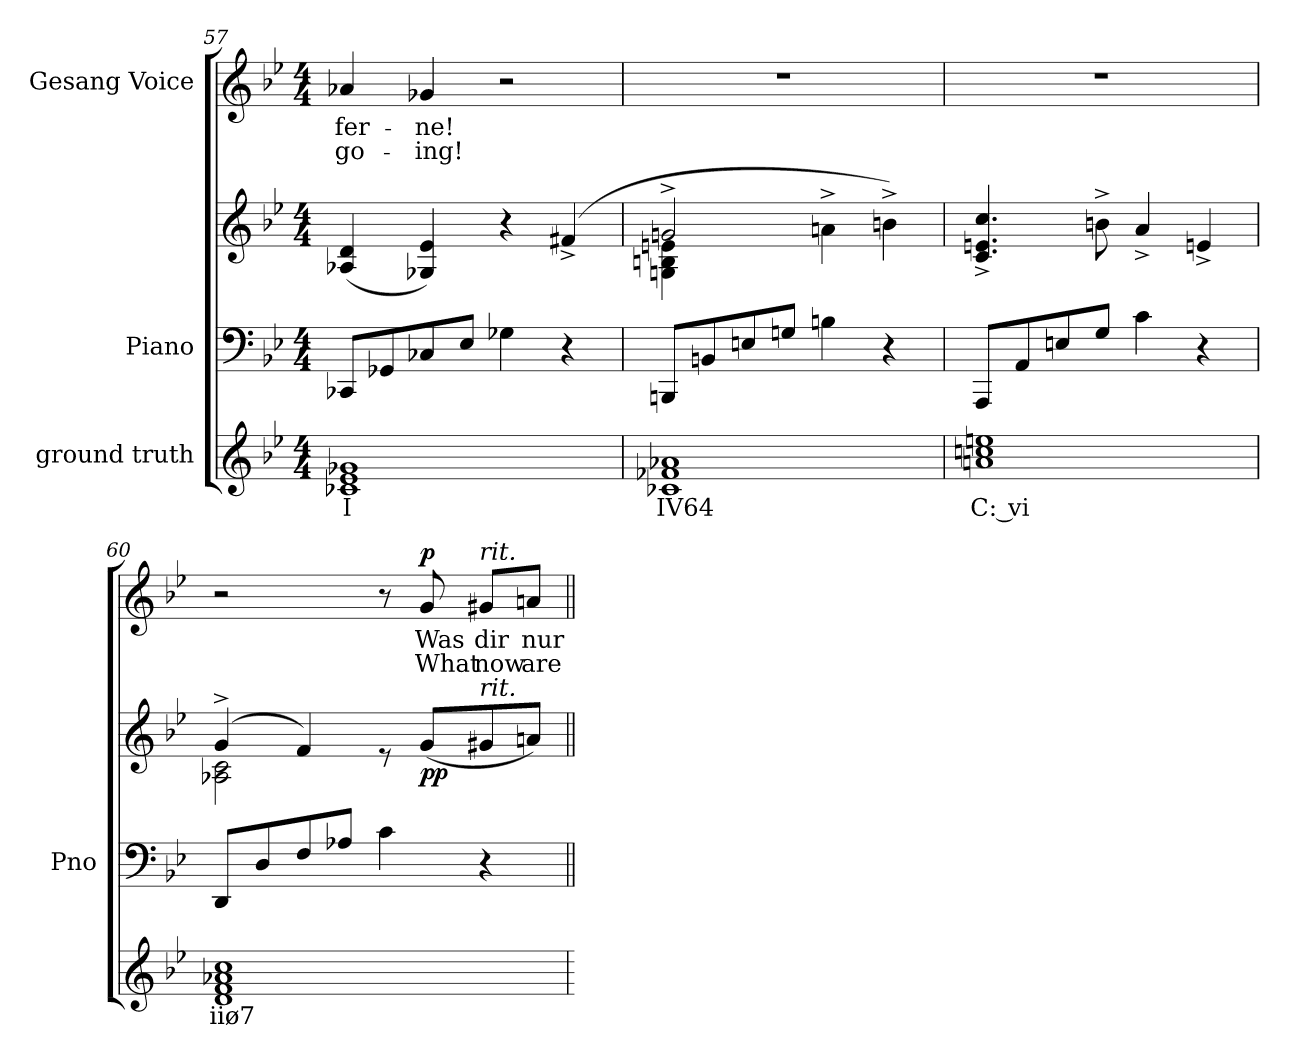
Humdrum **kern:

**kern	**text	**kern	**kern	**dynam	**kern	**text	**text	**dynam
*part3	*part3	*part2	*part2	*part2	*part1	*part1	*part1	*part1
*staff4	*staff4	*staff3	*staff2	*staff2/3	*staff1	*staff1	*staff1	*staff1
*I"ground truth	*	*I"Piano	*	*	*I"Gesang Voice	*	*	*
*	*	*I'Pno	*	*	*	*	*	*
*	*	*clefF4	*clefG2	*	*clefG2	*	*	*
*k[b-e-]	*	*k[b-e-]	*k[b-e-]	*	*k[b-e-]	*	*	*
*M4/4	*	*M4/4	*M4/4	*	*M4/4	*	*	*
=57	=57	=57	=57	=57	=57	=57	=57	=57
!	!	!	!	!	!	!LO:LY:b	!LO:LY:b	!
1c-X 1e- 1g-X	I	8CC-X/L	(>4A-X/ 4d/	.	4a-X/	fer-	go-	.
.	.	8GG-X/	.	.	.	.	.	.
!	!	!	!	!	!	!LO:LY:b	!LO:LY:b	!
.	.	8C-X/	4G-X/ 4e-/)	.	4g-X/	-ne!	-ing!	.
.	.	8E-/J	.	.	.	.	.	.
.	.	4G-X\	4r	.	2r	.	.	.
.	.	4r	(>4f#X^/	.	.	.	.	.
=58	=58	=58	=58	=58	=58	=58	=58	=58
*	*	*	*^	*	*	*	*	*
1c-X 1f-X 1a-X	IV64	8BBBn/L	2gn^/	4Gn\ 4Bn\ 4en\	.	1r	.	.	.
.	.	8BBn/	.	.	.	.	.	.	.
.	.	8En/	.	4rgyy	.	.	.	.	.
.	.	8Gn/J	.	.	.	.	.	.	.
.	.	4Bn\	4an^\	4rgyy	.	.	.	.	.
.	.	4r	4rFyy	4bn^\)	.	.	.	.	.
*	*	*	*v	*v	*	*	*	*	*
=59	=59	=59	=59	=59	=59	=59	=59	=59
1an 1ccn 1een	C: vi	8AAA/L	4.c/^ 4.en/^ 4.cc/^	.	1r	.	.	.
.	.	8AA/	.	.	.	.	.	.
.	.	8En/	.	.	.	.	.	.
.	.	8G/J	8bn^\	.	.	.	.	.
.	.	4c\	4a^/	.	.	.	.	.
.	.	4r	4en^/	.	.	.	.	.
=60	=60	=60	=60	=60	=60	=60	=60	=60
*	*	*^	*^	*	*	*	*	*
1d 1f 1a-X 1cc	iiø7	2ryy	8DD/L	(>4g^/	2A-X\ 2c\	.	2r	.	.	.
.	.	.	8D/	.	.	.	.	.	.	.
.	.	.	8F/	4f/)	.	.	.	.	.	.
.	.	.	8A-X/J	.	.	.	.	.	.	.
.	.	2ryy	4c\	8re	2ryy	.	8r	.	.	.
!	!	!	!	!	!	!LO:DY:b	!	!LO:LY:b	!LO:LY:b	!LO:DY:a
.	.	.	.	(<8g/L	.	pp	8g/	Was	What	p
!	!	!	!	!	!	!	!LO:TX:a:i:t=rit.	!	!	!
!	!	!	!	!LO:TX:a:i:t=rit.	!	!	!	!	!	!
!	!	!	!	!	!	!	!	!LO:LY:b	!LO:LY:b	!
.	.	.	4r	8g#X/	.	.	8g#X/L	dir	now	.
!	!	!	!	!	!	!	!	!LO:LY:b	!LO:LY:b	!
.	.	.	.	8an/J)	.	.	8an/J	nur	are	.
*	*	*v	*v	*	*	*	*	*	*	*
*	*	*	*v	*v	*	*	*	*	*
=	=||	=||	=||	=||	=||	=||	=||	=||
*-	*-	*-	*-	*-	*-	*-	*-	*-
